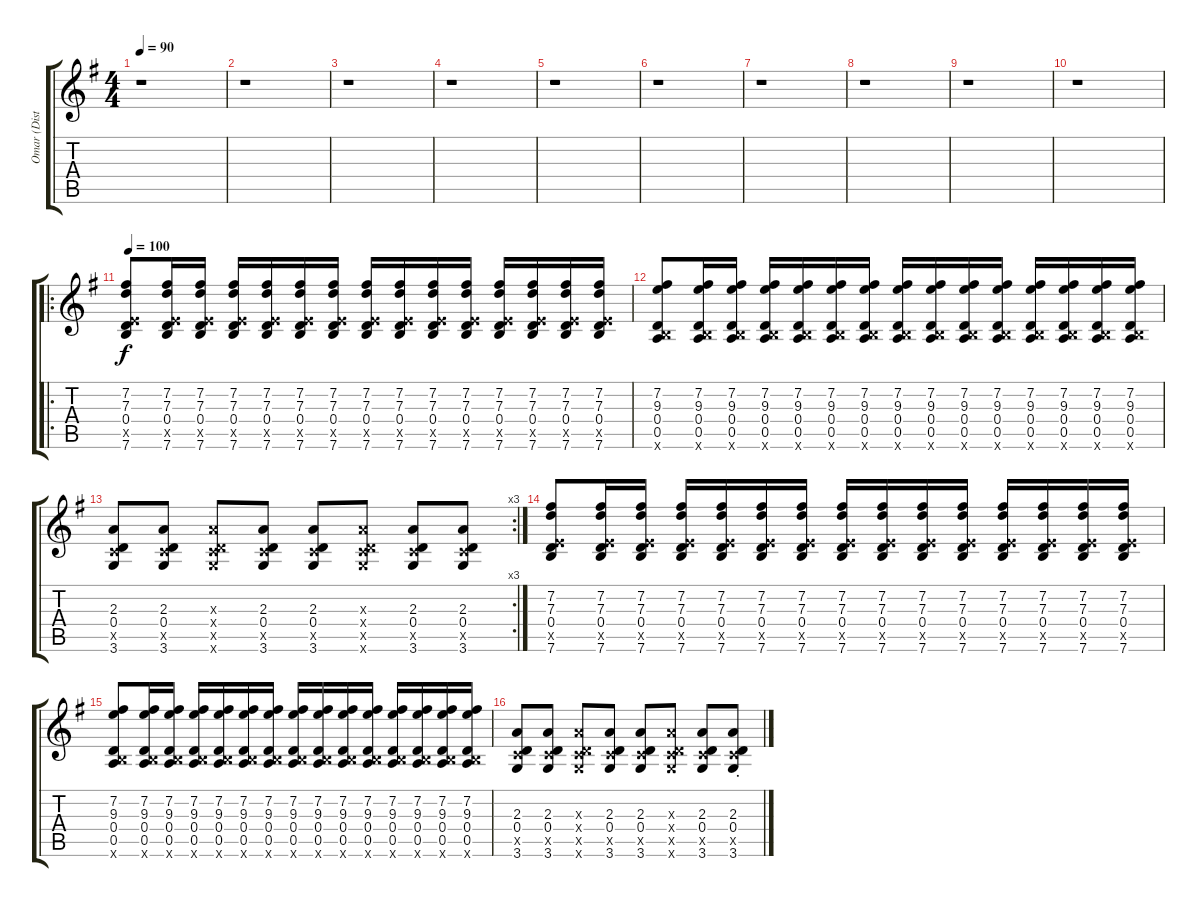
\track ("Omar (Distorted)" "Omar (Dist") {instrument overdrivenguitar}
\staff {score tabs}
\tuning (E4 B3 G3 D3 A2 E2) {hide}
\ts (4 4)
\tempo 90
\clef g2
\ks g
r.1{dy f} |
r.1 |
r.1 |
r.1 |
r.1 |
r.1 |
r.1 |
r.1 |
r.1 |
r.1 |
\ro
\tempo 100
(7.2 7.3 0.4 7.5{x} 7.6).8 (7.2 7.3 0.4 7.5{x} 7.6).16 (7.2 7.3 0.4 7.5{x} 7.6).16 (7.2 7.3 0.4 7.5{x} 7.6).16 (7.2 7.3 0.4 7.5{x} 7.6).16 (7.2 7.3 0.4 7.5{x} 7.6).16 (7.2 7.3 0.4 7.5{x} 7.6).16 (7.2 7.3 0.4 7.5{x} 7.6).16 (7.2 7.3 0.4 7.5{x} 7.6).16 (7.2 7.3 0.4 7.5{x} 7.6).16 (7.2 7.3 0.4 7.5{x} 7.6).16 (7.2 7.3 0.4 7.5{x} 7.6).16 (7.2 7.3 0.4 7.5{x} 7.6).16 (7.2 7.3 0.4 7.5{x} 7.6).16 (7.2 7.3 0.4 7.5{x} 7.6).16 |
(7.2 9.3 0.4 0.5 7.6{x}).8 (7.2 9.3 0.4 0.5 7.6{x}).16 (7.2 9.3 0.4 0.5 7.6{x}).16 (7.2 9.3 0.4 0.5 7.6{x}).16 (7.2 9.3 0.4 0.5 7.6{x}).16 (7.2 9.3 0.4 0.5 7.6{x}).16 (7.2 9.3 0.4 0.5 7.6{x}).16 (7.2 9.3 0.4 0.5 7.6{x}).16 (7.2 9.3 0.4 0.5 7.6{x}).16 (7.2 9.3 0.4 0.5 7.6{x}).16 (7.2 9.3 0.4 0.5 7.6{x}).16 (7.2 9.3 0.4 0.5 7.6{x}).16 (7.2 9.3 0.4 0.5 7.6{x}).16 (7.2 9.3 0.4 0.5 7.6{x}).16 (7.2 9.3 0.4 0.5 7.6{x}).16 |
\rc 3
(2.3 0.4 3.5{x} 3.6).8 (2.3 0.4 3.5{x} 3.6).8 (2.3{x} 0.4{x} 3.5{x} 3.6{x}).8 (2.3 0.4 3.5{x} 3.6).8 (2.3 0.4 3.5{x} 3.6).8 (2.3{x} 0.4{x} 3.5{x} 3.6{x}).8 (2.3 0.4 3.5{x} 3.6).8 (2.3 0.4 3.5{x} 3.6).8 |
(7.2 7.3 0.4 7.5{x} 7.6).8 (7.2 7.3 0.4 7.5{x} 7.6).16 (7.2 7.3 0.4 7.5{x} 7.6).16 (7.2 7.3 0.4 7.5{x} 7.6).16 (7.2 7.3 0.4 7.5{x} 7.6).16 (7.2 7.3 0.4 7.5{x} 7.6).16 (7.2 7.3 0.4 7.5{x} 7.6).16 (7.2 7.3 0.4 7.5{x} 7.6).16 (7.2 7.3 0.4 7.5{x} 7.6).16 (7.2 7.3 0.4 7.5{x} 7.6).16 (7.2 7.3 0.4 7.5{x} 7.6).16 (7.2 7.3 0.4 7.5{x} 7.6).16 (7.2 7.3 0.4 7.5{x} 7.6).16 (7.2 7.3 0.4 7.5{x} 7.6).16 (7.2 7.3 0.4 7.5{x} 7.6).16 |
(7.2 9.3 0.4 0.5 7.6{x}).8 (7.2 9.3 0.4 0.5 7.6{x}).16 (7.2 9.3 0.4 0.5 7.6{x}).16 (7.2 9.3 0.4 0.5 7.6{x}).16 (7.2 9.3 0.4 0.5 7.6{x}).16 (7.2 9.3 0.4 0.5 7.6{x}).16 (7.2 9.3 0.4 0.5 7.6{x}).16 (7.2 9.3 0.4 0.5 7.6{x}).16 (7.2 9.3 0.4 0.5 7.6{x}).16 (7.2 9.3 0.4 0.5 7.6{x}).16 (7.2 9.3 0.4 0.5 7.6{x}).16 (7.2 9.3 0.4 0.5 7.6{x}).16 (7.2 9.3 0.4 0.5 7.6{x}).16 (7.2 9.3 0.4 0.5 7.6{x}).16 (7.2 9.3 0.4 0.5 7.6{x}).16 |
(2.3 0.4 3.5{x} 3.6).8 (2.3 0.4 3.5{x} 3.6).8 (2.3{x} 0.4{x} 3.5{x} 3.6{x}).8 (2.3 0.4 3.5{x} 3.6).8 (2.3 0.4 3.5{x} 3.6).8 (2.3{x} 0.4{x} 3.5{x} 3.6{x}).8 (2.3 0.4 3.5{x} 3.6).8 (2.3{st} 0.4{st} 3.5{st x} 3.6{st}).8
